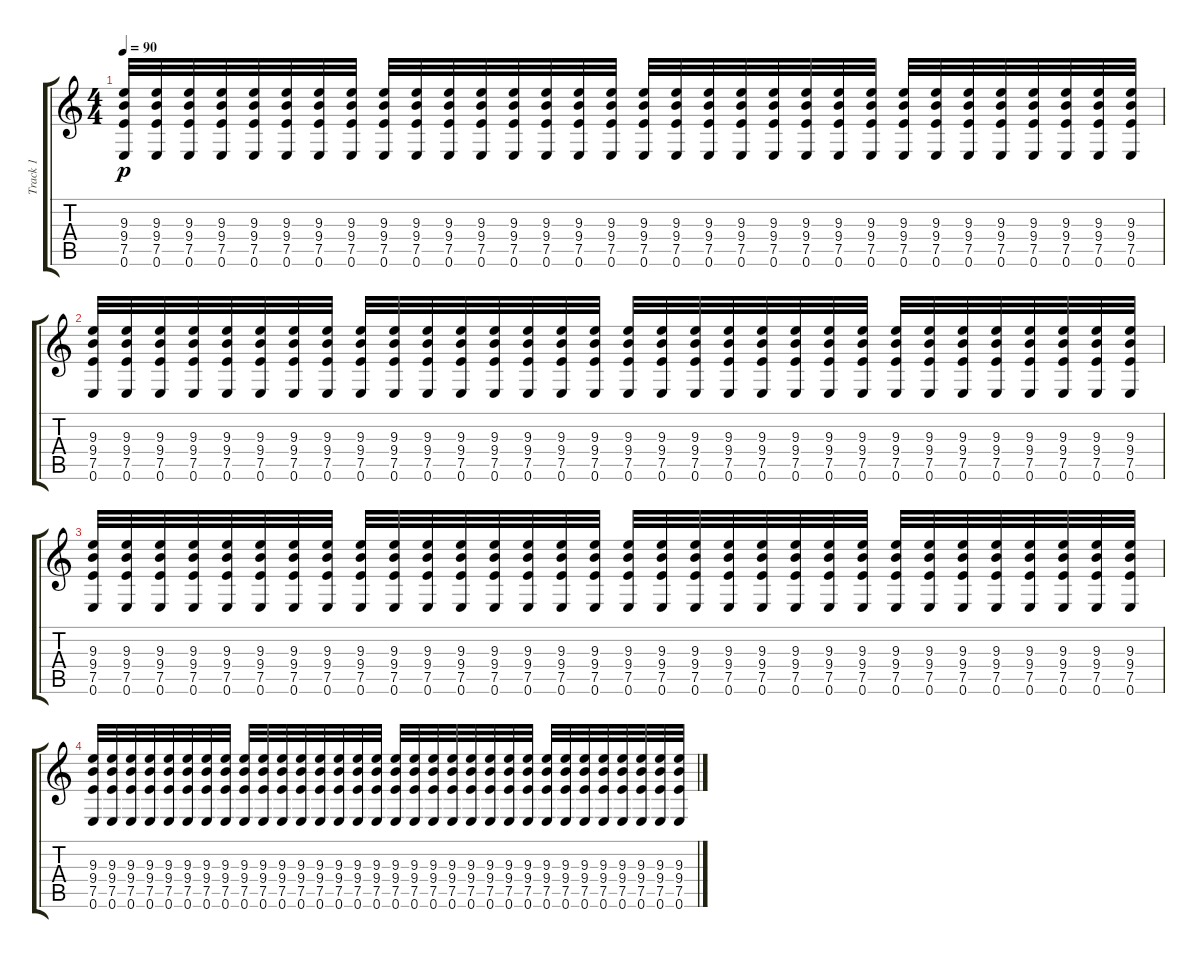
\track ("Track 1" "Track 1") {instrument overdrivenguitar}
\staff {score tabs}
\tuning (E4 B3 G3 D3 A2 E2) {hide}
\ts (4 4)
\tempo 90
\clef g2
\ks c
(9.3 9.4 7.5 0.6).32{dy p} (9.3 9.4 7.5 0.6).32 (9.3 9.4 7.5 0.6).32 (9.3 9.4 7.5 0.6).32 (9.3 9.4 7.5 0.6).32 (9.3 9.4 7.5 0.6).32 (9.3 9.4 7.5 0.6).32 (9.3 9.4 7.5 0.6).32 (9.3 9.4 7.5 0.6).32 (9.3 9.4 7.5 0.6).32 (9.3 9.4 7.5 0.6).32 (9.3 9.4 7.5 0.6).32 (9.3 9.4 7.5 0.6).32 (9.3 9.4 7.5 0.6).32 (9.3 9.4 7.5 0.6).32 (9.3 9.4 7.5 0.6).32 (9.3 9.4 7.5 0.6).32 (9.3 9.4 7.5 0.6).32 (9.3 9.4 7.5 0.6).32 (9.3 9.4 7.5 0.6).32 (9.3 9.4 7.5 0.6).32 (9.3 9.4 7.5 0.6).32 (9.3 9.4 7.5 0.6).32 (9.3 9.4 7.5 0.6).32 (9.3 9.4 7.5 0.6).32 (9.3 9.4 7.5 0.6).32 (9.3 9.4 7.5 0.6).32 (9.3 9.4 7.5 0.6).32 (9.3 9.4 7.5 0.6).32 (9.3 9.4 7.5 0.6).32 (9.3 9.4 7.5 0.6).32 (9.3 9.4 7.5 0.6).32 |
(9.3 9.4 7.5 0.6).32 (9.3 9.4 7.5 0.6).32 (9.3 9.4 7.5 0.6).32 (9.3 9.4 7.5 0.6).32 (9.3 9.4 7.5 0.6).32 (9.3 9.4 7.5 0.6).32 (9.3 9.4 7.5 0.6).32 (9.3 9.4 7.5 0.6).32 (9.3 9.4 7.5 0.6).32 (9.3 9.4 7.5 0.6).32 (9.3 9.4 7.5 0.6).32 (9.3 9.4 7.5 0.6).32 (9.3 9.4 7.5 0.6).32 (9.3 9.4 7.5 0.6).32 (9.3 9.4 7.5 0.6).32 (9.3 9.4 7.5 0.6).32 (9.3 9.4 7.5 0.6).32 (9.3 9.4 7.5 0.6).32 (9.3 9.4 7.5 0.6).32 (9.3 9.4 7.5 0.6).32 (9.3 9.4 7.5 0.6).32 (9.3 9.4 7.5 0.6).32 (9.3 9.4 7.5 0.6).32 (9.3 9.4 7.5 0.6).32 (9.3 9.4 7.5 0.6).32 (9.3 9.4 7.5 0.6).32 (9.3 9.4 7.5 0.6).32 (9.3 9.4 7.5 0.6).32 (9.3 9.4 7.5 0.6).32 (9.3 9.4 7.5 0.6).32 (9.3 9.4 7.5 0.6).32 (9.3 9.4 7.5 0.6).32 |
(9.3 9.4 7.5 0.6).32 (9.3 9.4 7.5 0.6).32 (9.3 9.4 7.5 0.6).32 (9.3 9.4 7.5 0.6).32 (9.3 9.4 7.5 0.6).32 (9.3 9.4 7.5 0.6).32 (9.3 9.4 7.5 0.6).32 (9.3 9.4 7.5 0.6).32 (9.3 9.4 7.5 0.6).32 (9.3 9.4 7.5 0.6).32 (9.3 9.4 7.5 0.6).32 (9.3 9.4 7.5 0.6).32 (9.3 9.4 7.5 0.6).32 (9.3 9.4 7.5 0.6).32 (9.3 9.4 7.5 0.6).32 (9.3 9.4 7.5 0.6).32 (9.3 9.4 7.5 0.6).32 (9.3 9.4 7.5 0.6).32 (9.3 9.4 7.5 0.6).32 (9.3 9.4 7.5 0.6).32 (9.3 9.4 7.5 0.6).32 (9.3 9.4 7.5 0.6).32 (9.3 9.4 7.5 0.6).32 (9.3 9.4 7.5 0.6).32 (9.3 9.4 7.5 0.6).32 (9.3 9.4 7.5 0.6).32 (9.3 9.4 7.5 0.6).32 (9.3 9.4 7.5 0.6).32 (9.3 9.4 7.5 0.6).32 (9.3 9.4 7.5 0.6).32 (9.3 9.4 7.5 0.6).32 (9.3 9.4 7.5 0.6).32 |
(9.3 9.4 7.5 0.6).32 (9.3 9.4 7.5 0.6).32 (9.3 9.4 7.5 0.6).32 (9.3 9.4 7.5 0.6).32 (9.3 9.4 7.5 0.6).32 (9.3 9.4 7.5 0.6).32 (9.3 9.4 7.5 0.6).32 (9.3 9.4 7.5 0.6).32 (9.3 9.4 7.5 0.6).32 (9.3 9.4 7.5 0.6).32 (9.3 9.4 7.5 0.6).32 (9.3 9.4 7.5 0.6).32 (9.3 9.4 7.5 0.6).32 (9.3 9.4 7.5 0.6).32 (9.3 9.4 7.5 0.6).32 (9.3 9.4 7.5 0.6).32 (9.3 9.4 7.5 0.6).32 (9.3 9.4 7.5 0.6).32 (9.3 9.4 7.5 0.6).32 (9.3 9.4 7.5 0.6).32 (9.3 9.4 7.5 0.6).32 (9.3 9.4 7.5 0.6).32 (9.3 9.4 7.5 0.6).32 (9.3 9.4 7.5 0.6).32 (9.3 9.4 7.5 0.6).32 (9.3 9.4 7.5 0.6).32 (9.3 9.4 7.5 0.6).32 (9.3 9.4 7.5 0.6).32 (9.3 9.4 7.5 0.6).32 (9.3 9.4 7.5 0.6).32 (9.3 9.4 7.5 0.6).32 (9.3 9.4 7.5 0.6).32
